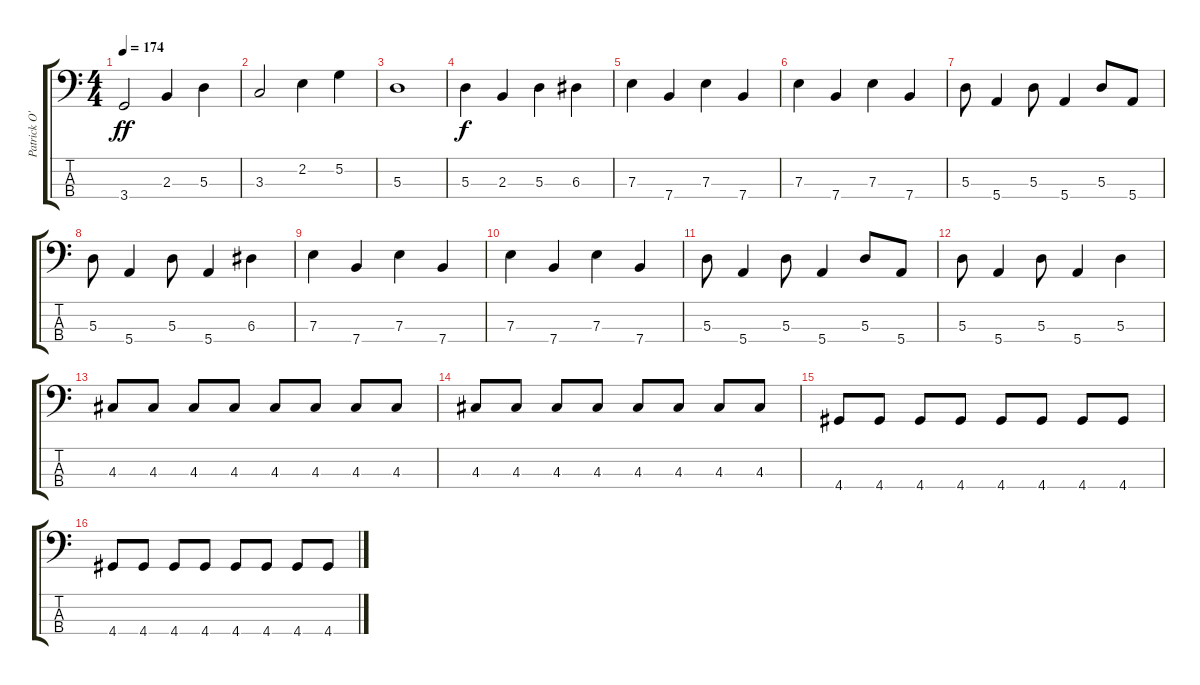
\track ("Patrick O'Hearn" "Patrick O'") {instrument electricbassfinger bank 255}
\staff {score tabs}
\tuning (G2 D2 A1 E1) {hide}
\ts (4 4)
\tempo 174
\clef f4
\ks c
3.4.2{dy ff} 2.3.4 5.3.4 |
3.3.2 2.2.4 5.2.4 |
5.3.1 |
5.3.4{dy f} 2.3.4 5.3.4 6.3.4 |
7.3.4 7.4.4 7.3.4 7.4.4 |
7.3.4 7.4.4 7.3.4 7.4.4 |
5.3.8 5.4.4 5.3.8 5.4.4 5.3.8 5.4.8 |
5.3.8 5.4.4 5.3.8 5.4.4 6.3.4 |
7.3.4 7.4.4 7.3.4 7.4.4 |
7.3.4 7.4.4 7.3.4 7.4.4 |
5.3.8 5.4.4 5.3.8 5.4.4 5.3.8 5.4.8 |
5.3.8 5.4.4 5.3.8 5.4.4 5.3.4 |
4.3.8 4.3.8 4.3.8 4.3.8 4.3.8 4.3.8 4.3.8 4.3.8 |
4.3.8 4.3.8 4.3.8 4.3.8 4.3.8 4.3.8 4.3.8 4.3.8 |
4.4.8 4.4.8 4.4.8 4.4.8 4.4.8 4.4.8 4.4.8 4.4.8 |
4.4.8 4.4.8 4.4.8 4.4.8 4.4.8 4.4.8 4.4.8 4.4.8
